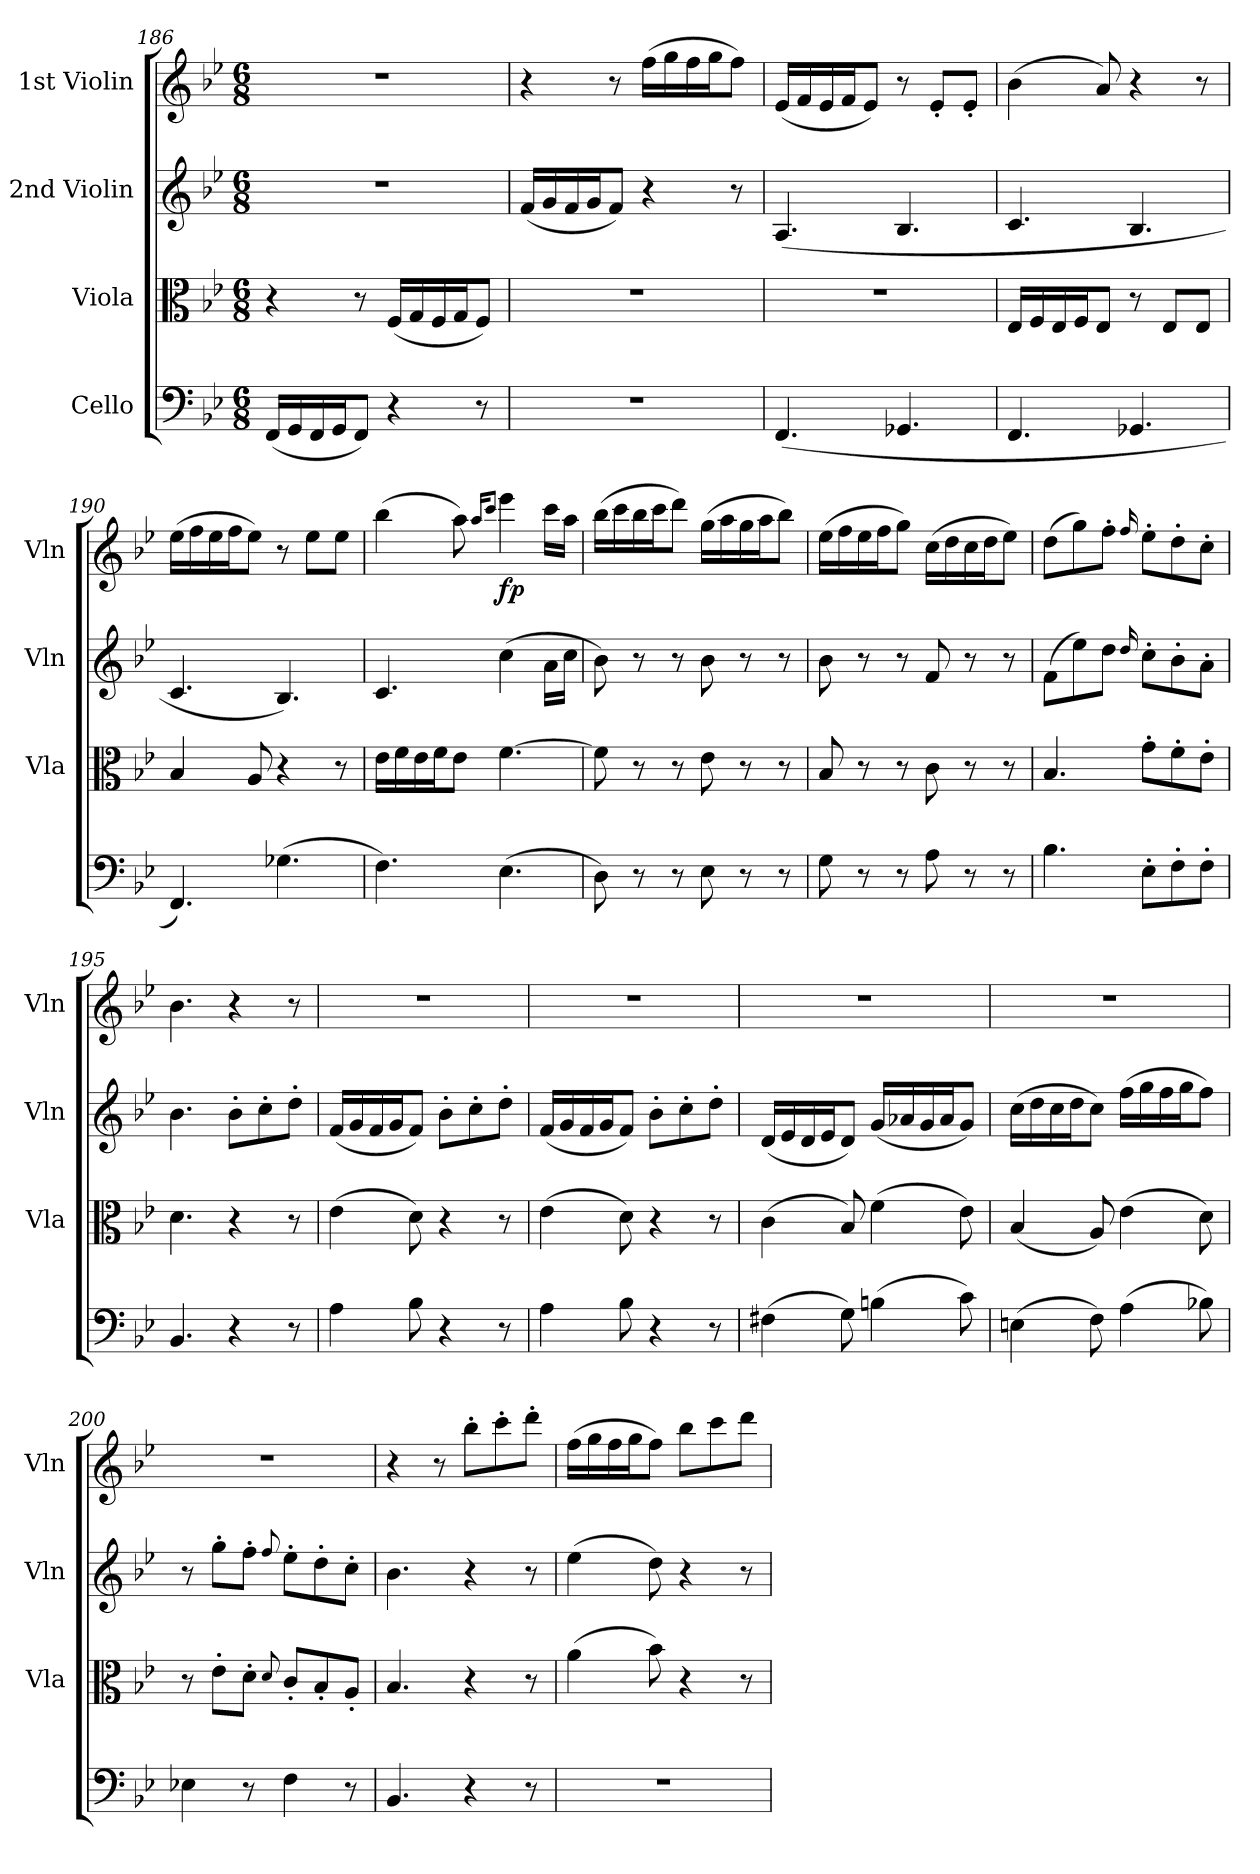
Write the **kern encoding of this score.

**kern	**kern	**kern	**kern	**dynam
*part4	*part3	*part2	*part1	*part1
*staff4	*staff3	*staff2	*staff1	*staff1
*I"Cello	*I"Viola	*I"2nd Violin	*I"1st Violin	*
*	*I'Vla	*I'Vln	*I'Vln	*
*clefF4	*clefC3	*clefG2	*clefG2	*
*k[b-e-]	*k[b-e-]	*k[b-e-]	*k[b-e-]	*
*B-:	*B-:	*B-:	*B-:	*
*M6/8	*M6/8	*M6/8	*M6/8	*
=186	=186	=186	=186	=186
(16FFLL	4r	2.r	2.r	.
16GG	.	.	.	.
16FF	.	.	.	.
16GGJ	.	.	.	.
8FFJ)	8r	.	.	.
4r	(16FLL	.	.	.
.	16G	.	.	.
.	16F	.	.	.
.	16GJ	.	.	.
8r	8FJ)	.	.	.
=187	=187	=187	=187	=187
2.r	2.r	(16fLL	4r	.
.	.	16g	.	.
.	.	16f	.	.
.	.	16gJ	.	.
.	.	8fJ)	8r	.
.	.	4r	(16ffLL	.
.	.	.	16gg	.
.	.	.	16ff	.
.	.	.	16ggJ	.
.	.	8r	8ffJ)	.
=188	=188	=188	=188	=188
(4.FF	2.r	(4.A	(16e-LL	.
.	.	.	16f	.
.	.	.	16e-	.
.	.	.	16fJ	.
.	.	.	8e-J)	.
4.GG-X	.	4.B-	8r	.
.	.	.	8e-'L	.
.	.	.	8e-'J	.
=189	=189	=189	=189	=189
4.FF	16E-LL	4.c	(4b-	.
.	16F	.	.	.
.	16E-	.	.	.
.	16FJ	.	.	.
.	8E-J	.	8a)	.
4.GG-X	8r	4.B-	4r	.
.	8E-L	.	.	.
.	8E-J	.	8r	.
=190	=190	=190	=190	=190
4.FF)	4B-	4.c	(16ee-LL	.
.	.	.	16ff	.
.	.	.	16ee-	.
.	.	.	16ffJ	.
.	8A	.	8ee-J)	.
(4.G-X	4r	4.B-)	8r	.
.	.	.	8ee-L	.
.	8r	.	8ee-J	.
=191	=191	=191	=191	=191
4.F)	16e-LL	4.c	(4bb-	.
.	16f	.	.	.
.	16e-	.	.	.
.	16fJ	.	.	.
.	8e-J	.	8aa)	.
.	.	.	16qqaa/KL	.
.	.	.	8qqccc/J	.
(4.E-	[4.f	(4cc	4eee-	fp
.	.	16aLL	16cccLL	.
.	.	16ccJJ	16aaJJ	.
=192	=192	=192	=192	=192
8D)	8f]	8b-)	(16bb-LL	.
.	.	.	16ccc	.
8r	8r	8r	16bb-	.
.	.	.	16cccJ	.
8r	8r	8r	8dddJ)	.
8E-	8e-	8b-	(16ggLL	.
.	.	.	16aa	.
8r	8r	8r	16gg	.
.	.	.	16aaJ	.
8r	8r	8r	8bb-J)	.
=193	=193	=193	=193	=193
8G	8B-	8b-	(16ee-LL	.
.	.	.	16ff	.
8r	8r	8r	16ee-	.
.	.	.	16ffJ	.
8r	8r	8r	8ggJ)	.
8A	8c	8f	(16ccLL	.
.	.	.	16dd	.
8r	8r	8r	16cc	.
.	.	.	16ddJ	.
8r	8r	8r	8ee-J)	.
=194	=194	=194	=194	=194
4.B-	4.B-	(8fL	(8ddL	.
.	.	8ee-)	8gg)	.
.	.	8ddJ	8ff'J	.
.	.	16qqdd/	16qqff/	.
8E-'L	8g'L	8cc'L	8ee-'L	.
8F'	8f'	8b-'	8dd'	.
8F'J	8e-'J	8a'J	8cc'J	.
=195	=195	=195	=195	=195
4.BB-	4.d	4.b-	4.b-	.
4r	4r	8b-'L	4r	.
.	.	8cc'	.	.
8r	8r	8dd'J	8r	.
=196	=196	=196	=196	=196
4A	(4e-	(16fLL	2.r	.
.	.	16g	.	.
.	.	16f	.	.
.	.	16gJ	.	.
8B-	8d)	8fJ)	.	.
4r	4r	8b-'L	.	.
.	.	8cc'	.	.
8r	8r	8dd'J	.	.
=197	=197	=197	=197	=197
4A	(4e-	(16fLL	2.r	.
.	.	16g	.	.
.	.	16f	.	.
.	.	16gJ	.	.
8B-	8d)	8fJ)	.	.
4r	4r	8b-'L	.	.
.	.	8cc'	.	.
8r	8r	8dd'J	.	.
=198	=198	=198	=198	=198
(4F#X	(4c	(16dLL	2.r	.
.	.	16e-	.	.
.	.	16d	.	.
.	.	16e-J	.	.
8G)	8B-)	8dJ)	.	.
(4Bn	(4f	(16gLL	.	.
.	.	16a-X	.	.
.	.	16g	.	.
.	.	16a-J	.	.
8c)	8e-)	8gJ)	.	.
=199	=199	=199	=199	=199
(4En	(4B-	(16ccLL	2.r	.
.	.	16dd	.	.
.	.	16cc	.	.
.	.	16ddJ	.	.
8F)	8A)	8ccJ)	.	.
(4A	(4e-	(16ffLL	.	.
.	.	16gg	.	.
.	.	16ff	.	.
.	.	16ggJ	.	.
8B-X)	8d)	8ffJ)	.	.
=200	=200	=200	=200	=200
4E-X	8r	8r	2.r	.
.	8e-'L	8gg'L	.	.
8r	8d'J	8ff'J	.	.
.	8qqd/	8qqff/	.	.
4F	8c'L	8ee-'L	.	.
.	8B-'	8dd'	.	.
8r	8A'J	8cc'J	.	.
=201	=201	=201	=201	=201
4.BB-	4.B-	4.b-	4r	.
.	.	.	8r	.
4r	4r	4r	8bb-'L	.
.	.	.	8ccc'	.
8r	8r	8r	8ddd'J	.
=202	=202	=202	=202	=202
2.r	(4a	(4ee-	(16ffLL	.
.	.	.	16gg	.
.	.	.	16ff	.
.	.	.	16ggJ	.
.	8b-)	8dd)	8ffJ)	.
.	4r	4r	8bb-L	.
.	.	.	8ccc	.
.	8r	8r	8dddJ	.
=	=	=	=	=
*-	*-	*-	*-	*-
